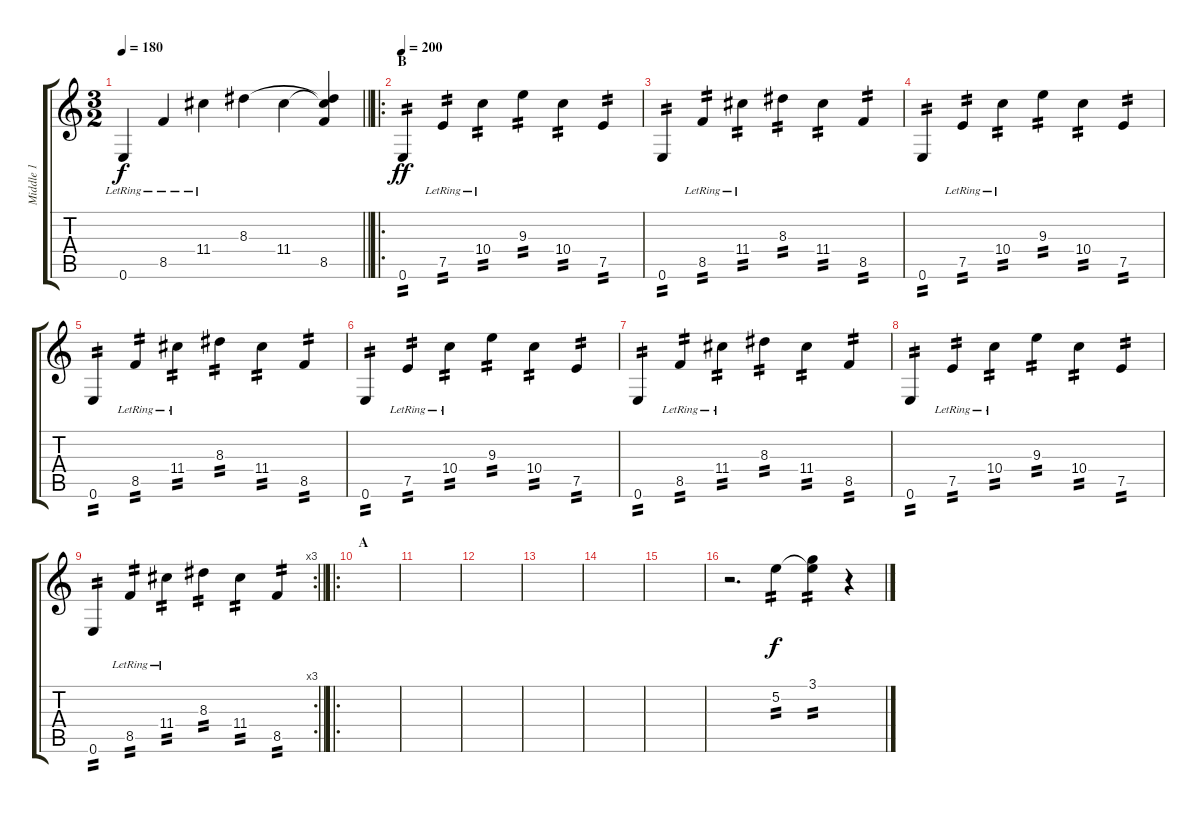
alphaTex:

\track ("Middle 1" "Middle 1") {instrument overdrivenguitar}
\staff {score tabs}
\tuning (E4 B3 G3 D3 A2 E2) {hide}
\ts (3 2)
\tempo 180
\clef g2
\barLineRight lightlight
\ks c
0.6{lr}.4{dy f} 8.5{lr}.4 11.4{lr}.4 8.3.4 11.4.4 (8.3{t} 11.4{t} 8.5).4 |
\ro
\section ("" "B")
\tempo 200
0.6.4{tp 2 dy ff} 7.5{lr}.4{tp 2} 10.4{lr}.4{tp 2} 9.3.4{tp 2} 10.4.4{tp 2} 7.5.4{tp 2} |
0.6.4{tp 2} 8.5{lr}.4{tp 2} 11.4{lr}.4{tp 2} 8.3.4{tp 2} 11.4.4{tp 2} 8.5.4{tp 2} |
0.6.4{tp 2} 7.5{lr}.4{tp 2} 10.4{lr}.4{tp 2} 9.3.4{tp 2} 10.4.4{tp 2} 7.5.4{tp 2} |
0.6.4{tp 2} 8.5{lr}.4{tp 2} 11.4{lr}.4{tp 2} 8.3.4{tp 2} 11.4.4{tp 2} 8.5.4{tp 2} |
0.6.4{tp 2} 7.5{lr}.4{tp 2} 10.4{lr}.4{tp 2} 9.3.4{tp 2} 10.4.4{tp 2} 7.5.4{tp 2} |
0.6.4{tp 2} 8.5{lr}.4{tp 2} 11.4{lr}.4{tp 2} 8.3.4{tp 2} 11.4.4{tp 2} 8.5.4{tp 2} |
0.6.4{tp 2} 7.5{lr}.4{tp 2} 10.4{lr}.4{tp 2} 9.3.4{tp 2} 10.4.4{tp 2} 7.5.4{tp 2} |
\rc 3
\barLineRight lightlight
0.6.4{tp 2} 8.5{lr}.4{tp 2} 11.4{lr}.4{tp 2} 8.3.4{tp 2} 11.4.4{tp 2} 8.5.4{tp 2} |
\ro
\section ("" "A")
|
|
|
|
|
|
r.2{d} 5.2.4{tp 2 dy f} (3.1 5.2{t}).4{tp 2} r.4
